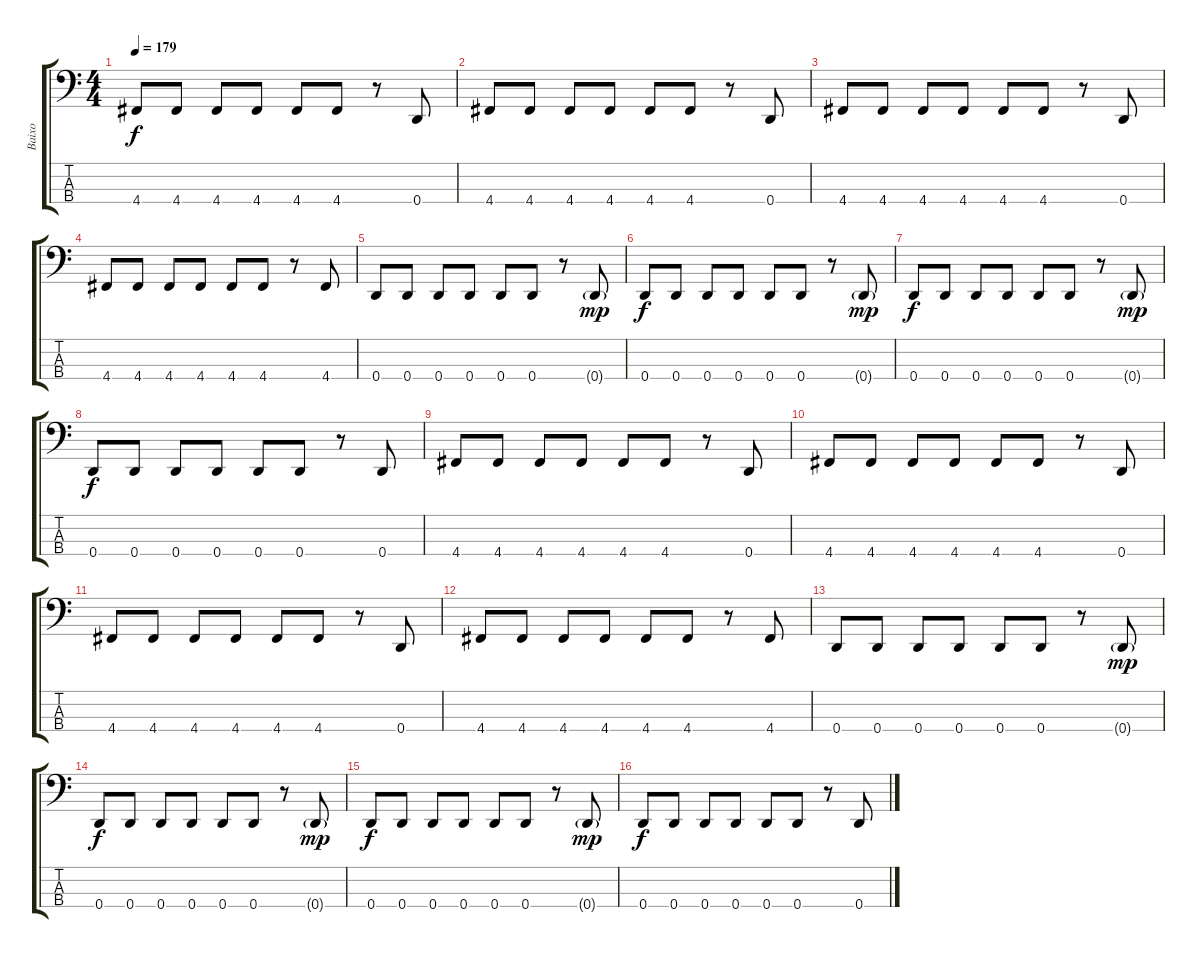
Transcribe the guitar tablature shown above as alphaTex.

\track ("Baixo" "Baixo") {instrument electricbassfinger}
\staff {score tabs}
\tuning (G2 D2 A1 D1) {hide}
\ts (4 4)
\tempo 179
\clef f4
\ks c
4.4.8{dy f instrument electricbassfinger} 4.4.8 4.4.8 4.4.8 4.4.8 4.4.8 r.8 0.4.8 |
4.4.8 4.4.8 4.4.8 4.4.8 4.4.8 4.4.8 r.8 0.4.8 |
4.4.8 4.4.8 4.4.8 4.4.8 4.4.8 4.4.8 r.8 0.4.8 |
4.4.8 4.4.8 4.4.8 4.4.8 4.4.8 4.4.8 r.8 4.4.8 |
0.4.8 0.4.8 0.4.8 0.4.8 0.4.8 0.4.8 r.8 0.4{g}.8{dy mp} |
0.4.8{dy f} 0.4.8 0.4.8 0.4.8 0.4.8 0.4.8 r.8 0.4{g}.8{dy mp} |
0.4.8{dy f} 0.4.8 0.4.8 0.4.8 0.4.8 0.4.8 r.8 0.4{g}.8{dy mp} |
0.4.8{dy f} 0.4.8 0.4.8 0.4.8 0.4.8 0.4.8 r.8 0.4.8 |
4.4.8{instrument electricbassfinger} 4.4.8 4.4.8 4.4.8 4.4.8 4.4.8 r.8 0.4.8 |
4.4.8 4.4.8 4.4.8 4.4.8 4.4.8 4.4.8 r.8 0.4.8 |
4.4.8 4.4.8 4.4.8 4.4.8 4.4.8 4.4.8 r.8 0.4.8 |
4.4.8 4.4.8 4.4.8 4.4.8 4.4.8 4.4.8 r.8 4.4.8 |
0.4.8 0.4.8 0.4.8 0.4.8 0.4.8 0.4.8 r.8 0.4{g}.8{dy mp} |
0.4.8{dy f} 0.4.8 0.4.8 0.4.8 0.4.8 0.4.8 r.8 0.4{g}.8{dy mp} |
0.4.8{dy f} 0.4.8 0.4.8 0.4.8 0.4.8 0.4.8 r.8 0.4{g}.8{dy mp} |
0.4.8{dy f} 0.4.8 0.4.8 0.4.8 0.4.8 0.4.8 r.8 0.4.8
